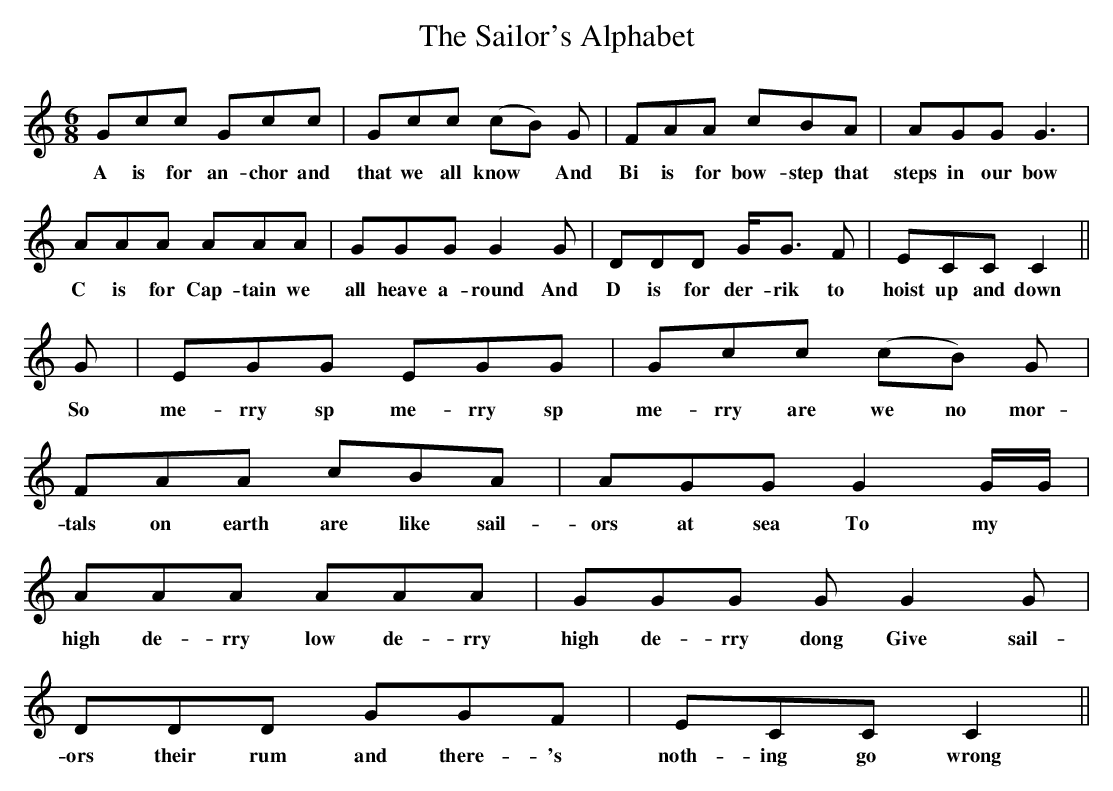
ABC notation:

X:1
T:The Sailor's Alphabet
M:6/8
L:1/8
K:C
Gcc Gcc|Gcc (cB) G|FAA cBA|AGG G3|
w:A is for an-chor and that we all know *And Bi is for bow-step that steps in our bow
AAA AAA|GGGG2G|DDD G<G F|ECC C2||
w:C is for Cap-tain we all heave a-round And D is for der-rik to hoist up and down
G|EGG EGG|Gcc (cB) G|FAA cBA|AGG G2 G/G/|
w:So me-rry sp me-rry sp me-rry are we no mor-tals on earth are like sail-ors at sea To my
AAA AAA|GGG GG2G|DDD GGF|ECC C2||
w:high de-rry low de-rry high de-rry dong Give sail-ors their rum and there-'s noth-ing go wrong
